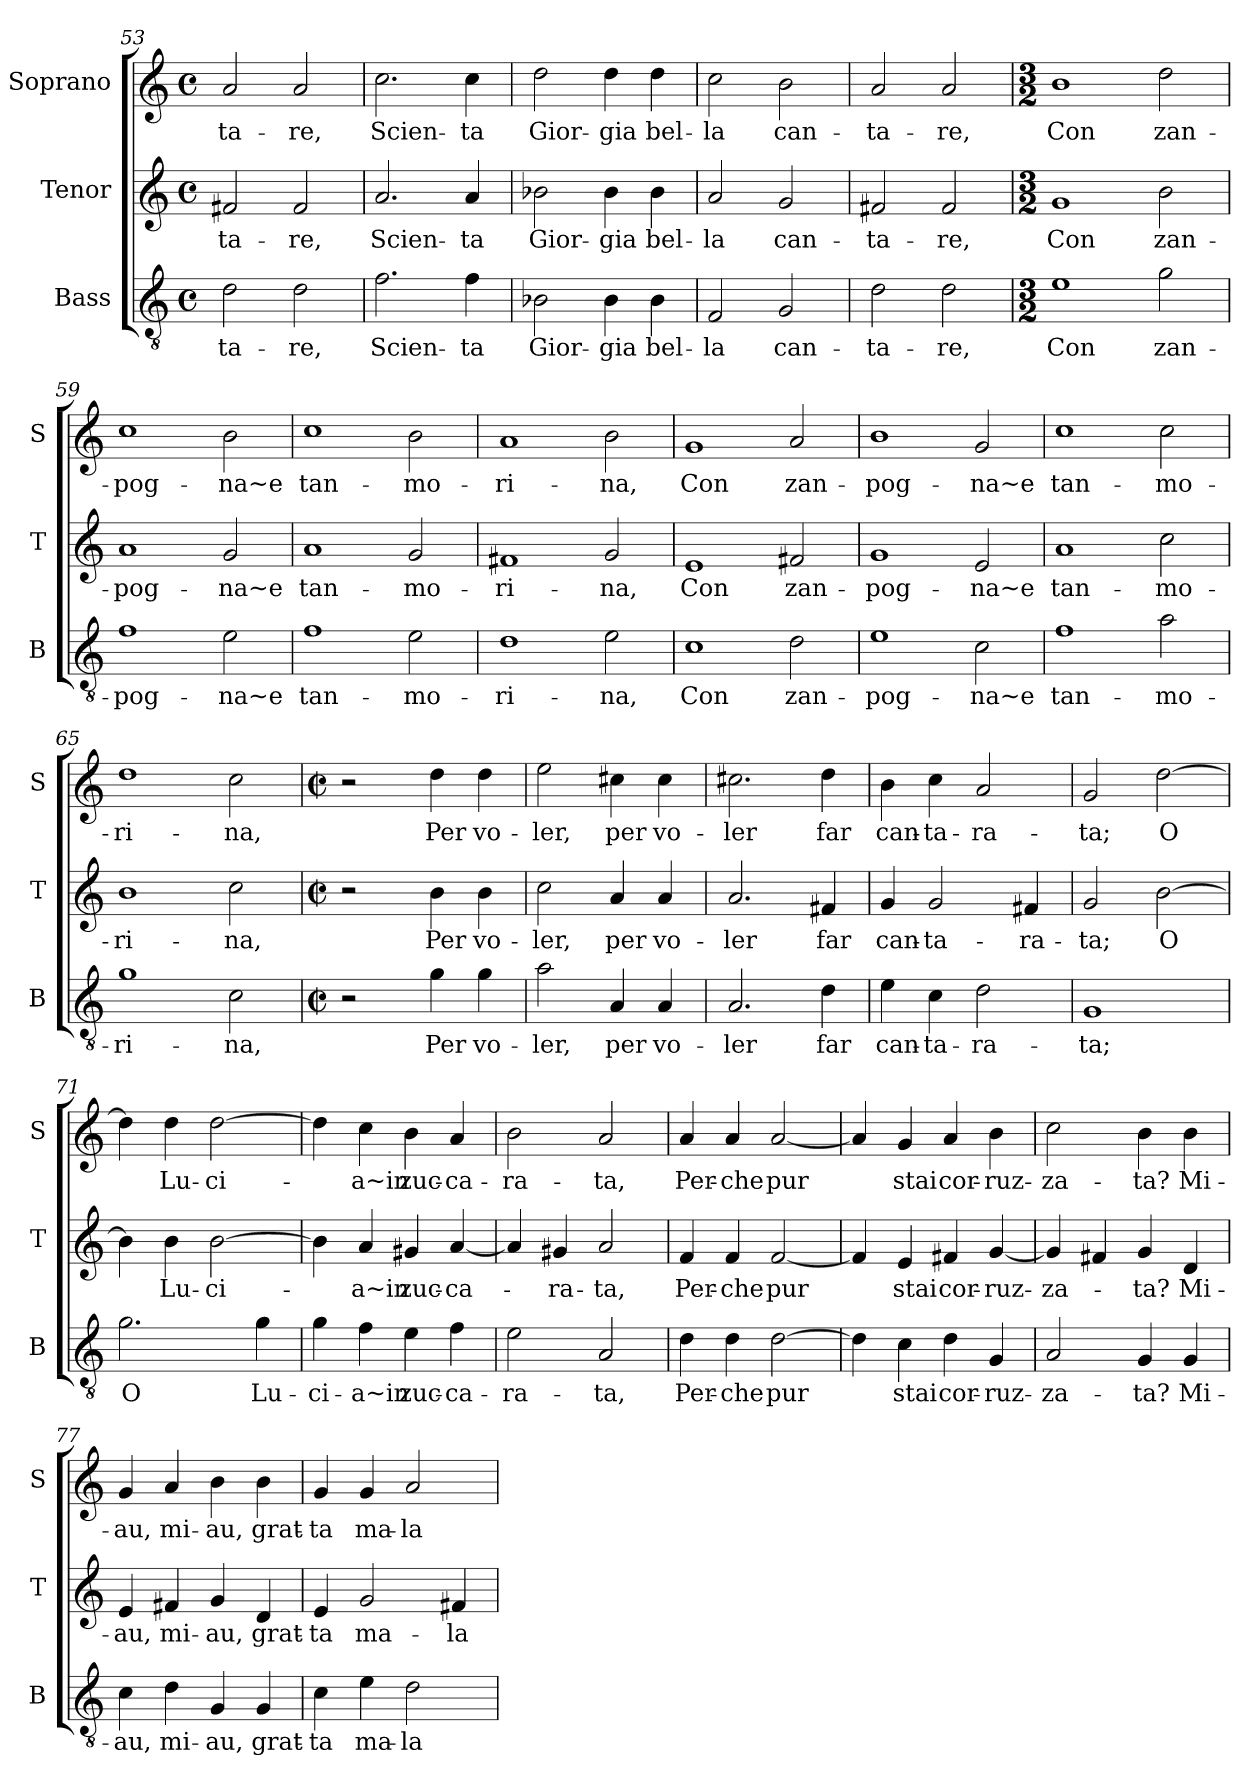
**kern	**text	**kern	**text	**kern	**text
*part3	*part3	*part2	*part2	*part1	*part1
*staff3	*staff3	*staff2	*staff2	*staff1	*staff1
*I"Bass	*	*I"Tenor	*	*I"Soprano	*
*I'B	*	*I'T	*	*I'S	*
*clefGv2	*	*clefG2	*	*clefG2	*
*k[]	*	*k[]	*	*k[]	*
*C:	*	*C:	*	*C:	*
*M4/4	*	*M4/4	*	*M4/4	*
*met(c)	*	*met(c)	*	*met(c)	*
=53	=53	=53	=53	=53	=53
!	!LO:LY:b	!	!LO:LY:b	!	!LO:LY:b
2d\	-ta-	2f#X/	-ta-	2a/	-ta-
!	!LO:LY:b	!	!LO:LY:b	!	!LO:LY:b
2d\	-re,	2f#/	-re,	2a/	-re,
=54	=54	=54	=54	=54	=54
!	!LO:LY:b	!	!LO:LY:b	!	!LO:LY:b
2.f\	Scien-	2.a/	Scien-	2.cc\	Scien-
!	!LO:LY:b	!	!LO:LY:b	!	!LO:LY:b
4f\	-ta	4a/	-ta	4cc\	-ta
=55	=55	=55	=55	=55	=55
!	!LO:LY:b	!	!LO:LY:b	!	!LO:LY:b
2B-X\	Gior-	2b-X\	Gior-	2dd\	Gior-
!	!LO:LY:b	!	!LO:LY:b	!	!LO:LY:b
4B-\	-gia	4b-\	-gia	4dd\	-gia
!	!LO:LY:b	!	!LO:LY:b	!	!LO:LY:b
4B-\	bel-	4b-\	bel-	4dd\	bel-
=56	=56	=56	=56	=56	=56
!	!LO:LY:b	!	!LO:LY:b	!	!LO:LY:b
2F/	-la	2a/	-la	2cc\	-la
!	!LO:LY:b	!	!LO:LY:b	!	!LO:LY:b
2G/	can-	2g/	can-	2b\	can-
=57	=57	=57	=57	=57	=57
!	!LO:LY:b	!	!LO:LY:b	!	!LO:LY:b
2d\	-ta-	2f#X/	-ta-	2a/	-ta-
!	!LO:LY:b	!	!LO:LY:b	!	!LO:LY:b
2d\	-re,	2f#/	-re,	2a/	-re,
!!LO:LB:g=z
=58	=58	=58	=58	=58	=58
*M3/2	*	*M3/2	*	*M3/2	*
!	!LO:LY:b	!	!LO:LY:b	!	!LO:LY:b
1e	Con	1g	Con	1b	Con
!	!LO:LY:b	!	!LO:LY:b	!	!LO:LY:b
2g\	zan-	2b\	zan-	2dd\	zan-
=59	=59	=59	=59	=59	=59
!	!LO:LY:b	!	!LO:LY:b	!	!LO:LY:b
1f	-pog-	1a	-pog-	1cc	-pog-
!	!LO:LY:b	!	!LO:LY:b	!	!LO:LY:b
2e\	-na~e	2g/	-na~e	2b\	-na~e
=60	=60	=60	=60	=60	=60
!	!LO:LY:b	!	!LO:LY:b	!	!LO:LY:b
1f	tan-	1a	tan-	1cc	tan-
!	!LO:LY:b	!	!LO:LY:b	!	!LO:LY:b
2e\	-mo-	2g/	-mo-	2b\	-mo-
=61	=61	=61	=61	=61	=61
!	!LO:LY:b	!	!LO:LY:b	!	!LO:LY:b
1d	-ri-	1f#X	-ri-	1a	-ri-
!	!LO:LY:b	!	!LO:LY:b	!	!LO:LY:b
2e\	-na,	2g/	-na,	2b\	-na,
=62	=62	=62	=62	=62	=62
!	!LO:LY:b	!	!LO:LY:b	!	!LO:LY:b
1c	Con	1e	Con	1g	Con
!	!LO:LY:b	!	!LO:LY:b	!	!LO:LY:b
2d\	zan-	2f#X/	zan-	2a/	zan-
=63	=63	=63	=63	=63	=63
!	!LO:LY:b	!	!LO:LY:b	!	!LO:LY:b
1e	-pog-	1g	-pog-	1b	-pog-
!	!LO:LY:b	!	!LO:LY:b	!	!LO:LY:b
2c\	-na~e	2e/	-na~e	2g/	-na~e
!!LO:LB:g=z
=64	=64	=64	=64	=64	=64
!	!LO:LY:b	!	!LO:LY:b	!	!LO:LY:b
1f	tan-	1a	tan-	1cc	tan-
!	!LO:LY:b	!	!LO:LY:b	!	!LO:LY:b
2a\	-mo-	2cc\	-mo-	2cc\	-mo-
=65	=65	=65	=65	=65	=65
!	!LO:LY:b	!	!LO:LY:b	!	!LO:LY:b
1g	-ri-	1b	-ri-	1dd	-ri-
!	!LO:LY:b	!	!LO:LY:b	!	!LO:LY:b
2c\	-na,	2cc\	-na,	2cc\	-na,
=66	=66	=66	=66	=66	=66
*M2/2	*	*M2/2	*	*M2/2	*
*met(c|)	*	*met(c|)	*	*met(c|)	*
*	*	*	*	*^	*
2r	.	2r	.	2r	16ryy	.
.	.	.	.	.	2...ryy	.
!	!LO:LY:b	!	!LO:LY:b	!	!	!LO:LY:b
4g\	Per	4b\	Per	4dd\	.	Per
!	!LO:LY:b	!	!LO:LY:b	!	!	!LO:LY:b
4g\	vo-	4b\	vo-	4dd\	.	vo-
=67	=67	=67	=67	=67	=67	=67
!	!LO:LY:b	!	!LO:LY:b	!	!	!LO:LY:b
*	*	*	*	*v	*v	*
2a\	-ler,	2cc\	-ler,	2ee\	-ler,
!	!LO:LY:b	!	!LO:LY:b	!	!LO:LY:b
4A/	per	4a/	per	4cc#X\	per
!	!LO:LY:b	!	!LO:LY:b	!	!LO:LY:b
4A/	vo-	4a/	vo-	4cc#\	vo-
=68	=68	=68	=68	=68	=68
!	!LO:LY:b	!	!LO:LY:b	!	!LO:LY:b
2.A/	-ler	2.a/	-ler	2.cc#X\	-ler
!	!LO:LY:b	!	!LO:LY:b	!	!LO:LY:b
4d\	far	4f#X/	far	4dd\	far
=69	=69	=69	=69	=69	=69
!	!LO:LY:b	!	!LO:LY:b	!	!LO:LY:b
4e\	can-	4g/	can-	4b\	can-
!	!LO:LY:b	!	!LO:LY:b	!	!LO:LY:b
4c\	-ta-	2g/	-ta-	4cc\	-ta-
!	!LO:LY:b	!	!	!	!LO:LY:b
2d\	-ra-	.	.	2a/	-ra-
!	!	!	!LO:LY:b	!	!
.	.	4f#X/	-ra-	.	.
=70	=70	=70	=70	=70	=70
!	!LO:LY:b	!	!LO:LY:b	!	!LO:LY:b
1G	-ta;	2g/	-ta;	2g/	-ta;
!	!	!	!LO:LY:b	!	!LO:LY:b
.	.	[2b\	O	[2dd\	O
!!LO:PB:g=z
=71	=71	=71	=71	=71	=71
!	!LO:LY:b	!	!	!	!
2.g\	O	4b\]	.	4dd\]	.
!	!	!	!LO:LY:b	!	!LO:LY:b
.	.	4b\	Lu-	4dd\	Lu-
!	!	!	!LO:LY:b	!	!LO:LY:b
.	.	[2b\	-ci-	[2dd\	-ci-
!	!LO:LY:b	!	!	!	!
4g\	Lu-	.	.	.	.
=72	=72	=72	=72	=72	=72
!	!LO:LY:b	!	!	!	!
4g\	-ci-	4b\]	.	4dd\]	.
!	!LO:LY:b	!	!LO:LY:b	!	!LO:LY:b
4f\	-a~in	4a/	-a~in	4cc\	-a~in
!	!LO:LY:b	!	!LO:LY:b	!	!LO:LY:b
4e\	zuc-	4g#X/	zuc-	4b\	zuc-
!	!LO:LY:b	!	!LO:LY:b	!	!LO:LY:b
4f\	-ca-	[4a/	-ca-	4a/	-ca-
=73	=73	=73	=73	=73	=73
!	!LO:LY:b	!	!	!	!LO:LY:b
2e\	-ra-	4a/]	.	2b\	-ra-
!	!	!	!LO:LY:b	!	!
.	.	4g#X/	-ra-	.	.
!	!LO:LY:b	!	!LO:LY:b	!	!LO:LY:b
2A/	-ta,	2a/	-ta,	2a/	-ta,
=74	=74	=74	=74	=74	=74
!	!LO:LY:b	!	!LO:LY:b	!	!LO:LY:b
4d\	Per-	4f/	Per-	4a/	Per-
!	!LO:LY:b	!	!LO:LY:b	!	!LO:LY:b
4d\	-che	4f/	-che	4a/	-che
!	!LO:LY:b	!	!LO:LY:b	!	!LO:LY:b
[2d\	pur	[2f/	pur	[2a/	pur
=75	=75	=75	=75	=75	=75
4d\]	.	4f/]	.	4a/]	.
!	!LO:LY:b	!	!LO:LY:b	!	!LO:LY:b
4c\	stai	4e/	stai	4g/	stai
!	!LO:LY:b	!	!LO:LY:b	!	!LO:LY:b
4d\	cor-	4f#X/	cor-	4a/	cor-
!	!LO:LY:b	!	!LO:LY:b	!	!LO:LY:b
4G/	-ruz-	[4g/	-ruz-	4b\	-ruz-
=76	=76	=76	=76	=76	=76
!	!LO:LY:b	!	!LO:LY:b	!	!LO:LY:b
2A/	-za-	4g/]	-za-	2cc\	-za-
.	.	4f#X/	.	.	.
!	!LO:LY:b	!	!LO:LY:b	!	!LO:LY:b
4G/	-ta?	4g/	-ta?	4b\	-ta?
!	!LO:LY:b	!	!LO:LY:b	!	!LO:LY:b
4G/	Mi-	4d/	Mi-	4b\	Mi-
=77	=77	=77	=77	=77	=77
!	!LO:LY:b	!	!LO:LY:b	!	!LO:LY:b
4c\	-au,	4e/	-au,	4g/	-au,
!	!LO:LY:b	!	!LO:LY:b	!	!LO:LY:b
4d\	mi-	4f#X/	mi-	4a/	mi-
!	!LO:LY:b	!	!LO:LY:b	!	!LO:LY:b
4G/	-au,	4g/	-au,	4b\	-au,
!	!LO:LY:b	!	!LO:LY:b	!	!LO:LY:b
4G/	grat-	4d/	grat-	4b\	grat-
!!LO:LB:g=z
=78	=78	=78	=78	=78	=78
!	!LO:LY:b	!	!LO:LY:b	!	!LO:LY:b
4c\	-ta	4e/	-ta	4g/	-ta
!	!LO:LY:b	!	!LO:LY:b	!	!LO:LY:b
4e\	ma-	2g/	ma-	4g/	ma-
!	!LO:LY:b	!	!	!	!LO:LY:b
2d\	-la-	.	.	2a/	-la-
!	!	!	!LO:LY:b	!	!
.	.	4f#X/	-la-	.	.
=	=	=	=	=	=
*-	*-	*-	*-	*-	*-
